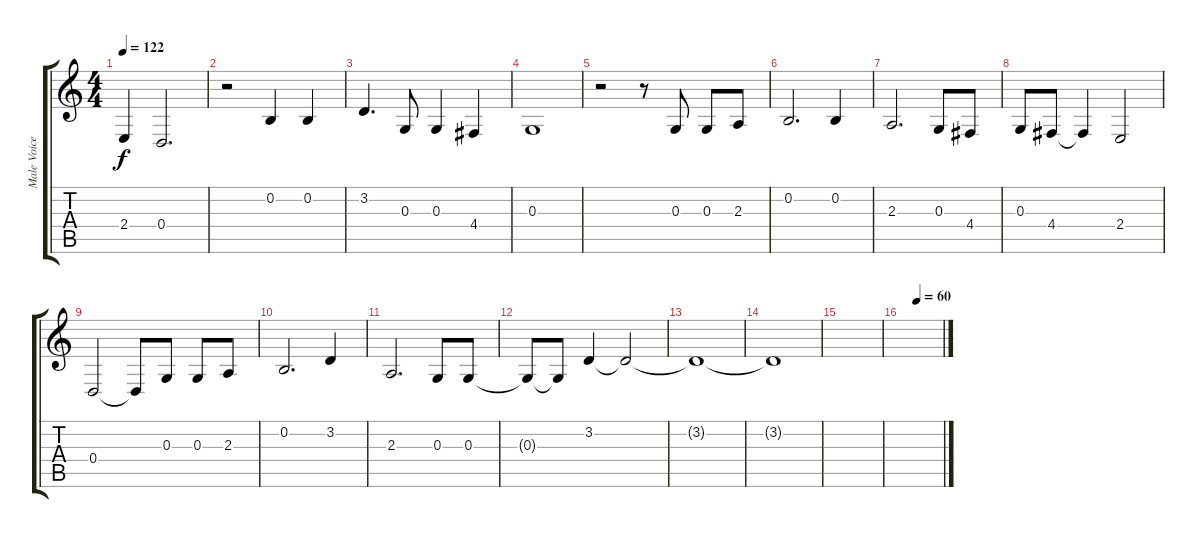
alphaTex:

\track ("Male Voice" "Male Voice") {instrument cello}
\staff {score tabs}
\tuning (E4 B3 G3 D3 A2 E2) {hide}
\ts (4 4)
\tempo 122
\clef g2
\ks c
2.4.4{dy f} 0.4.2{d} |
r.2 0.2.4 0.2.4 |
3.2.4{d} 0.3.8 0.3.4 4.4.4 |
0.3.1 |
r.2 r.8 0.3.8 0.3.8 2.3.8 |
0.2.2{d} 0.2.4 |
2.3.2{d} 0.3.8 4.4.8 |
0.3.8 4.4.8 4.4{t}.4 2.4.2 |
0.4.2 0.4{t}.8 0.3.8 0.3.8 2.3.8 |
0.2.2{d} 3.2.4 |
2.3.2{d} 0.3.8 0.3.8 |
0.3{t}.8 0.3{t}.8 3.2.4 3.2{t}.2 |
3.2{t}.1 |
3.2{t}.1 |
|
\tempo (60 0.375)
